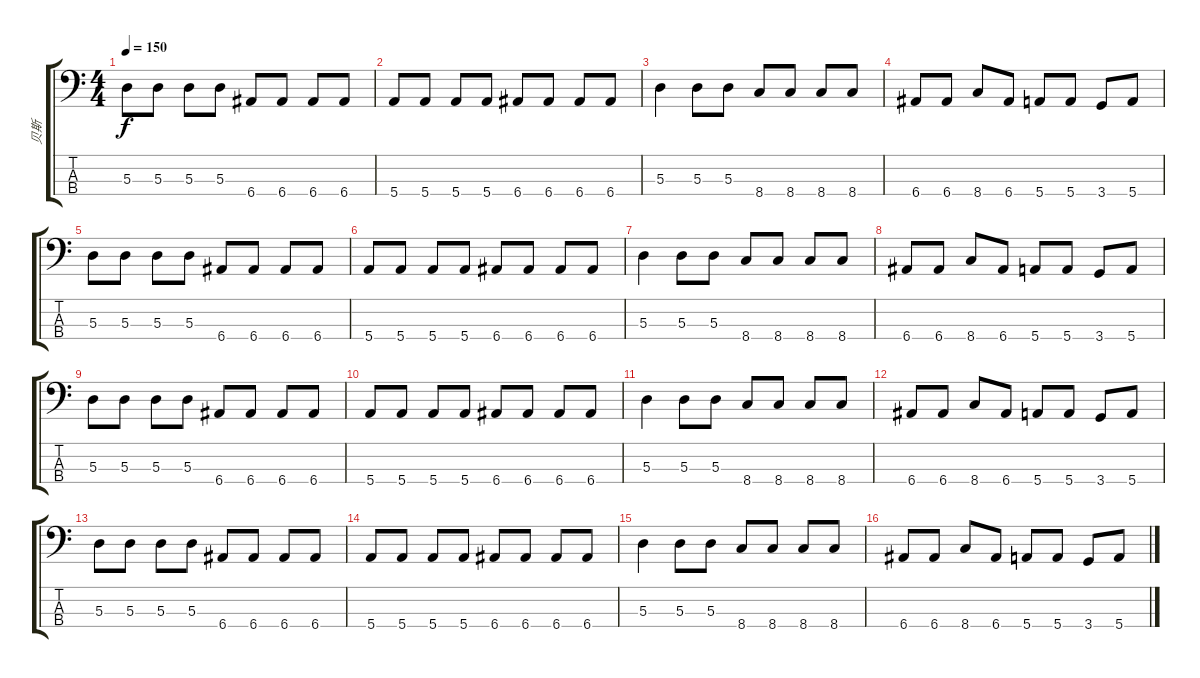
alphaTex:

\track ("贝斯" "贝斯") {instrument electricbasspick}
\staff {score tabs}
\tuning (G2 D2 A1 E1) {hide}
\ts (4 4)
\tempo 150
\clef f4
\ks c
5.3.8{dy f} 5.3.8 5.3.8 5.3.8 6.4.8 6.4.8 6.4.8 6.4.8 |
5.4.8 5.4.8 5.4.8 5.4.8 6.4.8 6.4.8 6.4.8 6.4.8 |
5.3.4 5.3.8 5.3.8 8.4.8 8.4.8 8.4.8 8.4.8 |
6.4.8 6.4.8 8.4.8 6.4.8 5.4.8 5.4.8 3.4.8 5.4.8 |
5.3.8 5.3.8 5.3.8 5.3.8 6.4.8 6.4.8 6.4.8 6.4.8 |
5.4.8 5.4.8 5.4.8 5.4.8 6.4.8 6.4.8 6.4.8 6.4.8 |
5.3.4 5.3.8 5.3.8 8.4.8 8.4.8 8.4.8 8.4.8 |
6.4.8 6.4.8 8.4.8 6.4.8 5.4.8 5.4.8 3.4.8 5.4.8 |
5.3.8 5.3.8 5.3.8 5.3.8 6.4.8 6.4.8 6.4.8 6.4.8 |
5.4.8 5.4.8 5.4.8 5.4.8 6.4.8 6.4.8 6.4.8 6.4.8 |
5.3.4 5.3.8 5.3.8 8.4.8 8.4.8 8.4.8 8.4.8 |
6.4.8 6.4.8 8.4.8 6.4.8 5.4.8 5.4.8 3.4.8 5.4.8 |
5.3.8 5.3.8 5.3.8 5.3.8 6.4.8 6.4.8 6.4.8 6.4.8 |
5.4.8 5.4.8 5.4.8 5.4.8 6.4.8 6.4.8 6.4.8 6.4.8 |
5.3.4 5.3.8 5.3.8 8.4.8 8.4.8 8.4.8 8.4.8 |
6.4.8 6.4.8 8.4.8 6.4.8 5.4.8 5.4.8 3.4.8 5.4.8
